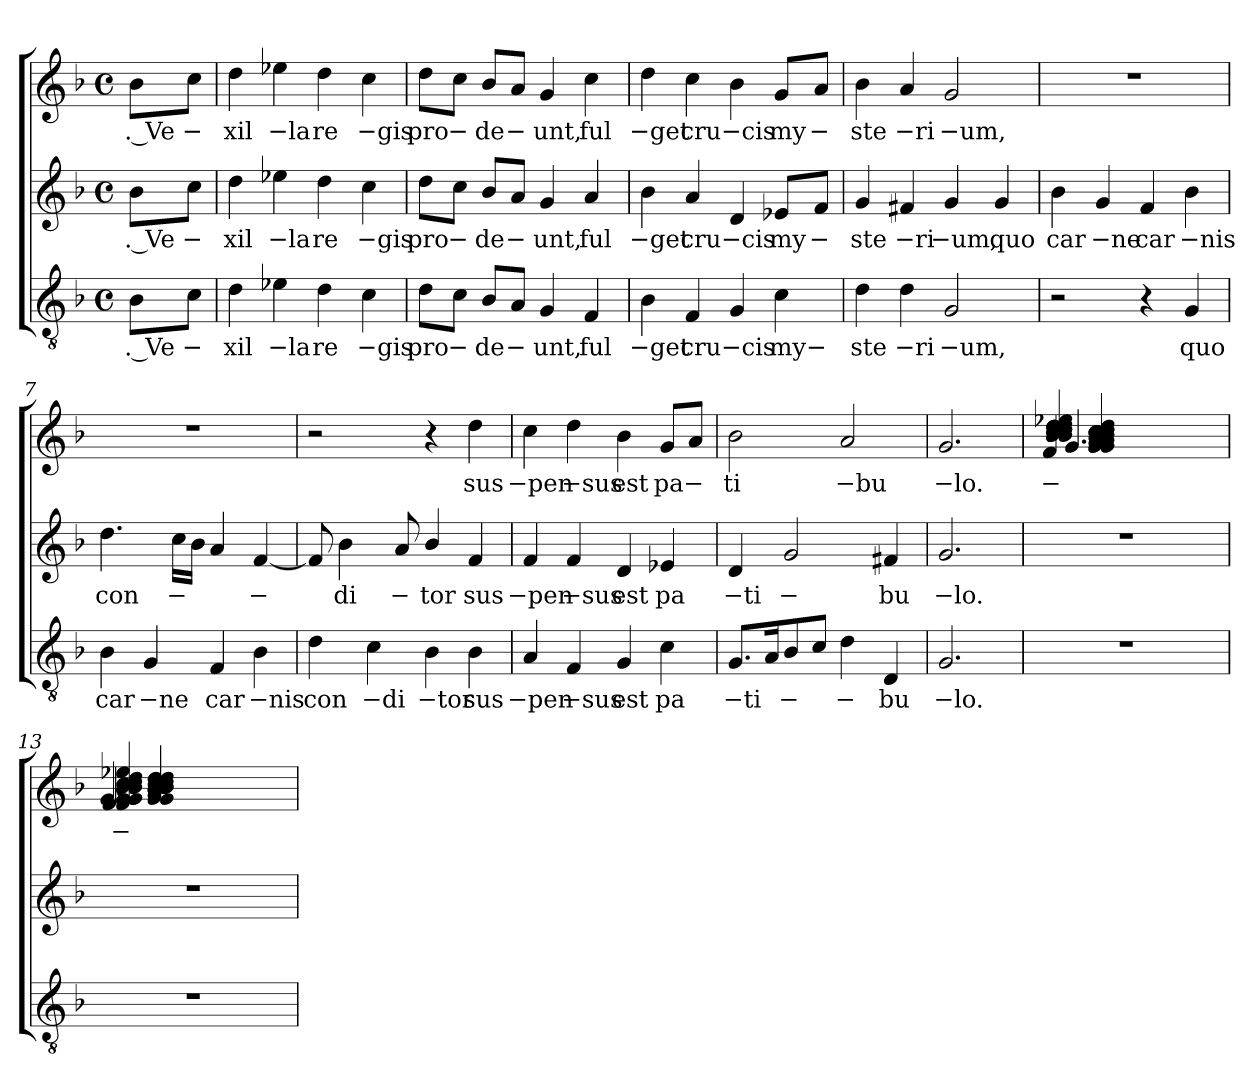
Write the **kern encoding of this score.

**kern	**text	**kern	**text	**kern	**text
*part3	*part3	*part2	*part2	*part1	*part1
*staff3	*staff3	*staff2	*staff2	*staff1	*staff1
!!LO:PB:g=z
*clefGv2	*	*clefG2	*	*clefG2	*
*k[b-]	*	*k[b-]	*	*k[b-]	*
*F:	*	*F:	*	*F:	*
*M4/4	*	*M4/4	*	*M4/4	*
*met(c)	*	*met(c)	*	*met(c)	*
=1	=1	=1	=1	=1	=1
!	!LO:LY:b:rj	!	!LO:LY:b:rj	!	!LO:LY:b:rj
8B-\L	. Ve	8b-\L	. Ve	8b-\L	. Ve
!	!LO:LY:b	!	!LO:LY:b	!	!LO:LY:b
8c\J	−	8cc\J	−	8cc\J	−
=2	=2	=2	=2	=2	=2
!	!LO:LY:b	!	!LO:LY:b	!	!LO:LY:b
4d\	xil	4dd\	xil	4dd\	xil
!	!LO:LY:b:rj	!	!LO:LY:b:rj	!	!LO:LY:b:rj
4e-X\	−la	4ee-X\	−la	4ee-X\	−la
!	!LO:LY:b	!	!LO:LY:b	!	!LO:LY:b
4d\	re	4dd\	re	4dd\	re
!	!LO:LY:b:rj	!	!LO:LY:b:rj	!	!LO:LY:b:rj
4c\	−gis	4cc\	−gis	4cc\	−gis
=3	=3	=3	=3	=3	=3
!	!LO:LY:b	!	!LO:LY:b	!	!LO:LY:b
8d\L	pro	8dd\L	pro	8dd\L	pro
!	!LO:LY:b	!	!LO:LY:b	!	!LO:LY:b
8c\J	−	8cc\J	−	8cc\J	−
!	!LO:LY:b	!	!LO:LY:b	!	!LO:LY:b
8B-/L	de	8b-/L	de	8b-/L	de
!	!LO:LY:b	!	!LO:LY:b	!	!LO:LY:b
8A/J	−	8a/J	−	8a/J	−
!	!LO:LY:b	!	!LO:LY:b	!	!LO:LY:b
4G/	unt,	4g/	unt,	4g/	unt,
!	!LO:LY:b	!	!LO:LY:b	!	!LO:LY:b
4F/	ful	4a/	ful	4cc\	ful
=4	=4	=4	=4	=4	=4
!	!LO:LY:b:rj	!	!LO:LY:b:rj	!	!LO:LY:b:rj
4B-\	−get	4b-\	−get	4dd\	−get
!	!LO:LY:b	!	!LO:LY:b	!	!LO:LY:b
4F/	cru	4a/	cru	4cc\	cru
!	!LO:LY:b:rj	!	!LO:LY:b:rj	!	!LO:LY:b:rj
4G/	−cis	4d/	−cis	4b-\	−cis
!	!LO:LY:b	!	!LO:LY:b	!	!LO:LY:b
4c\	my−	8e-X/L	my	8g/L	my
!	!	!	!LO:LY:b	!	!LO:LY:b
.	.	8f/J	−	8a/J	−
!!LO:LB:g=z
=5	=5	=5	=5	=5	=5
!	!LO:LY:b	!	!LO:LY:b	!	!LO:LY:b
4d\	ste	4g/	ste	4b-\	ste
!	!LO:LY:b:rj	!	!LO:LY:b:rj	!	!LO:LY:b:rj
4d\	−ri	4f#X/	−ri	4a/	−ri
!	!LO:LY:b:rj	!	!LO:LY:b:rj	!	!LO:LY:b:rj
2G/	−um,	4g/	−um,	2g/	−um,
!	!	!	!LO:LY:b	!	!
.	.	4g/	quo	.	.
=6	=6	=6	=6	=6	=6
!	!	!	!LO:LY:b	!	!
2r	.	4b-\	car	1r	.
!	!	!	!LO:LY:b:rj	!	!
.	.	4g/	−ne	.	.
!	!	!	!LO:LY:b	!	!
4r	.	4f/	car	.	.
!	!LO:LY:b	!	!LO:LY:b:rj	!	!
4G/	quo	4b-\	−nis	.	.
=7	=7	=7	=7	=7	=7
!	!LO:LY:b	!	!LO:LY:b	!	!
4B-\	car	4.dd\	con	1r	.
!	!LO:LY:b:rj	!	!	!	!
4G/	−ne	.	.	.	.
!	!	!	!LO:LY:b	!	!
.	.	16cc\LL	−	.	.
.	.	16b-\JJ	.	.	.
!	!LO:LY:b	!	!	!	!
4F/	car	4a/	.	.	.
!	!LO:LY:b:rj	!	!LO:LY:b	!	!
4B-\	−nis	[<4f/	−	.	.
!!LO:LB:g=z
=8	=8	=8	=8	=8	=8
!	!LO:LY:b	!	!	!	!
4d\	con	8f/]	.	2r	.
!	!	!	!LO:LY:b	!	!
.	.	4b-\	di	.	.
!	!LO:LY:b:rj	!	!	!	!
4c\	−di	.	.	.	.
!	!	!	!LO:LY:b	!	!
.	.	8a/	−	.	.
!	!LO:LY:b:rj	!	!LO:LY:b	!	!
4B-\	−tor	4b-/	tor	4r	.
!	!LO:LY:b	!	!LO:LY:b	!	!LO:LY:b
4B-\	sus	4f/	sus	4dd\	sus
=9	=9	=9	=9	=9	=9
!	!LO:LY:b:rj	!	!LO:LY:b:rj	!	!LO:LY:b:rj
4A/	−pen	4f/	−pen	4cc\	−pen
!	!LO:LY:b:rj	!	!LO:LY:b:rj	!	!LO:LY:b:rj
4F/	−sus	4f/	−sus	4dd\	−sus
!	!LO:LY:b	!	!LO:LY:b	!	!LO:LY:b
4G/	est	4d/	est	4b-\	est
!	!LO:LY:b	!	!LO:LY:b	!	!LO:LY:b
4c\	pa	4e-X/	pa	8g/L	pa
!	!	!	!	!	!LO:LY:b
.	.	.	.	8a/J	−
=10	=10	=10	=10	=10	=10
!	!LO:LY:b:rj	!	!LO:LY:b:rj	!	!LO:LY:b
8.G/L	−ti	4d/	−ti	2b-\	ti
16A/k	.	.	.	.	.
!	!LO:LY:b	!	!LO:LY:b	!	!
8B-/	−	2g/	−	.	.
8c/J	.	.	.	.	.
!	!LO:LY:b	!	!	!	!LO:LY:b:rj
4d\	−	.	.	2a/	−bu
!	!LO:LY:b	!	!LO:LY:b	!	!
4D/	bu	4f#X/	bu	.	.
=11	=11	=11	=11	=11	=11
!	!LO:LY:b:rj	!	!LO:LY:b:rj	!	!LO:LY:b:rj
2.G/	−lo.	2.g/	−lo.	2.g/	−lo.
!!LO:PB:g=z
=12!	=12!	=12!	=12!	=12!	=12!
!	!	!	!	!	!LO:LY:b:rj
*	*	*	*	*^	*
!	!	!	!	!	!	!LO:LY:b
*	*	*	*	*	*^	*
!	!	!	!	!	!	!	!LO:LY:b:rj
*	*	*	*	*	*	*^	*
!	!	!	!	!	!	!	!	!LO:LY:b:rj
1r	.	1r	.	(4b-/ 4b-/ 4b-/ 4cc/ 4cc/ 4cc/ 4cc/ 4cc/ 4dd/ 4dd/ 4dd/ 4ee-X/	4f/	4.g/	(<(4g/ 4g/ 4g/ 4a/ 4a/ 4b-/ 4b-/ 4cc/ 4cc/ 4cc/ 4cc/ 4dd/	−
.	.	.	.	2ryy	2ryy	.	2ryy	.
.	.	.	.	.	.	2ryy	.	.
.	.	.	.	8ryy	8ryy	.	8ryy	.
.	.	.	.	8ryy	8ryy	8ryy	8ryy	.
!!LO:LB:g=z	!!	!!	!!
=13	=13	=13	=13	=13	=13	=13	=13	=13
!	!	!	!	!	!	!	!	!LO:LY:b
!	!	!	!	!	!	!	!	!LO:LY:b
!	!	!	!	!	!	!	!	!LO:LY:b:rj
!	!	!	!	!	!	!	!	!LO:LY:b:rj
1r	.	1r	.	(<(4f/ 4g/ 4g/ 4g/ 4g/ 4b-/ 4b-/ 4b-/ 4cc/ 4cc/ 4dd/ 4ee-X/	4f/	4.g/	((<4g/ 4g/ 4a/ 4b-/ 4b-/ 4b-/ 4b-/ 4cc/ 4cc/ 4dd/ 4dd/	−
.	.	.	.	2ryy	2ryy	.	2ryy	.
.	.	.	.	.	.	2ryy	.	.
.	.	.	.	8ryy	8ryy	.	8ryy	.
.	.	.	.	8ryy	8ryy	8ryy	8ryy	.
*	*	*	*	*v	*v	*v	*v	*
=	=	=	=	=	=
*-	*-	*-	*-	*-	*-
